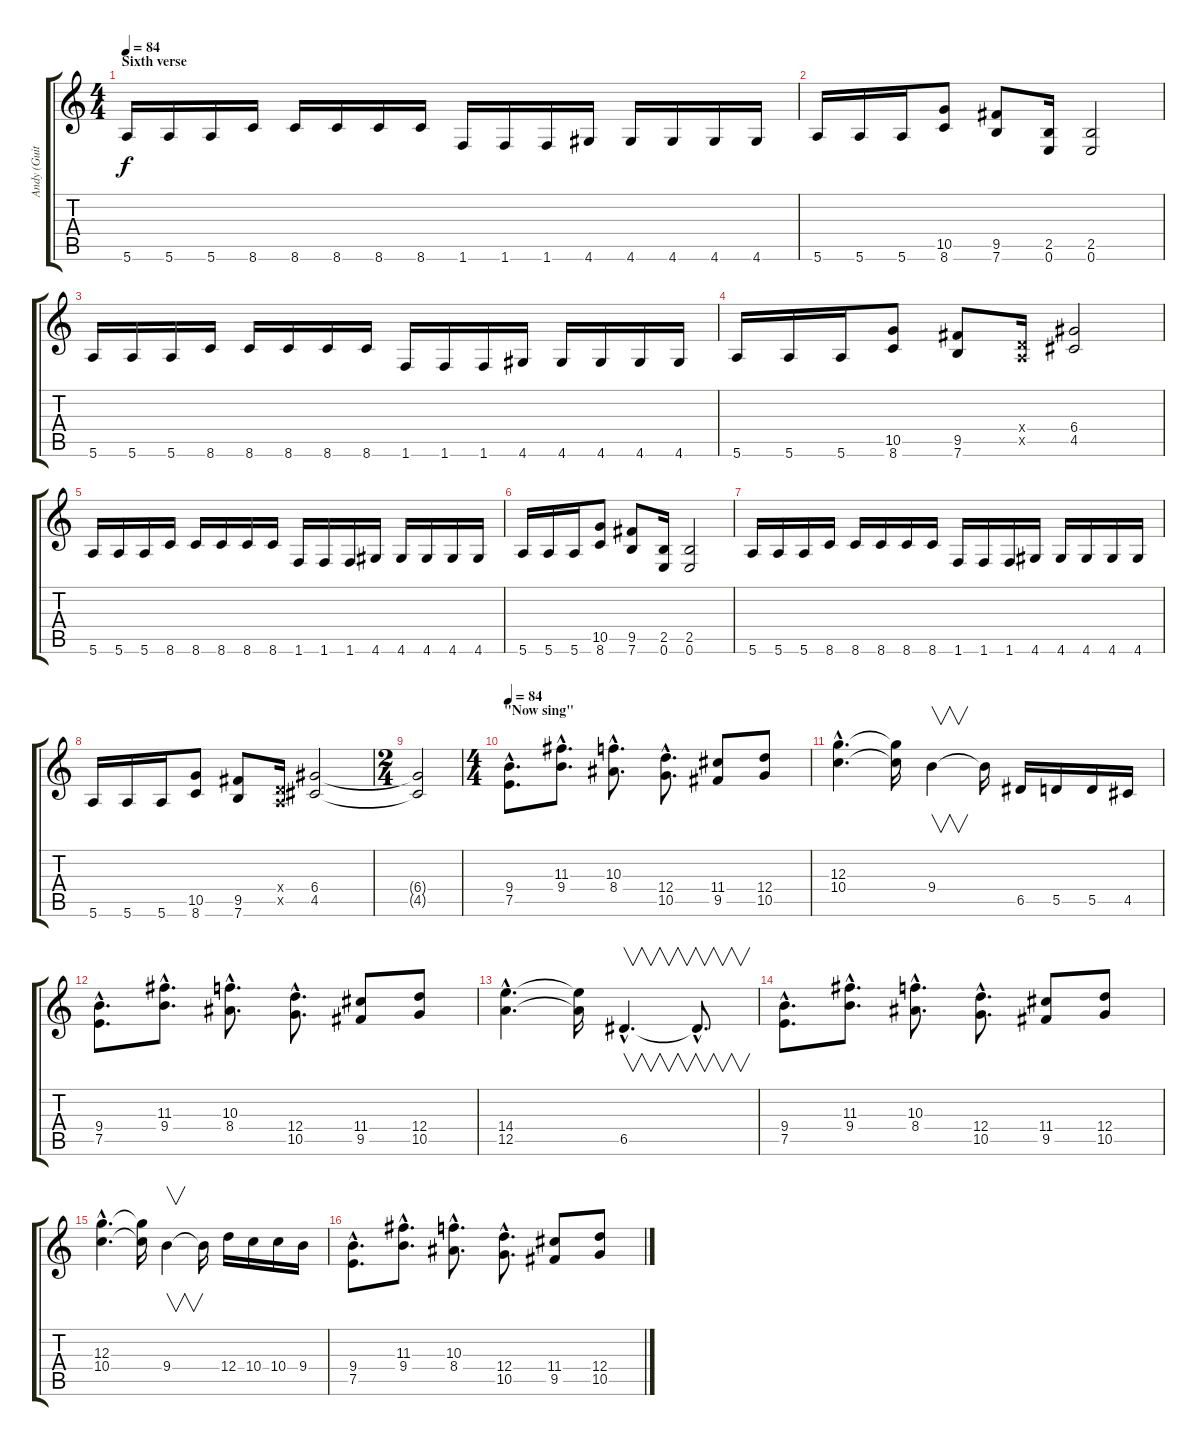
\track ("Andy (Guitar)" "Andy (Guit") {instrument distortionguitar}
\staff {score tabs}
\tuning (E4 B3 G3 D3 A2 E2) {hide}
\ts (4 4)
\section ("" "Sixth verse")
\tempo 84
\clef g2
\ks c
5.6.16{dy f} 5.6.16 5.6.16 8.6.16 8.6.16 8.6.16 8.6.16 8.6.16 1.6.16 1.6.16 1.6.16 4.6.16 4.6.16 4.6.16 4.6.16 4.6.16 |
5.6.16 5.6.16 5.6.16 (10.5 8.6).8 (9.5 7.6).8 (2.5 0.6).16 (2.5 0.6).2 |
5.6.16 5.6.16 5.6.16 8.6.16 8.6.16 8.6.16 8.6.16 8.6.16 1.6.16 1.6.16 1.6.16 4.6.16 4.6.16 4.6.16 4.6.16 4.6.16 |
5.6.16 5.6.16 5.6.16 (10.5 8.6).8 (9.5 7.6).8 (0.4{x} 0.5{x}).16 (6.4 4.5).2 |
5.6.16 5.6.16 5.6.16 8.6.16 8.6.16 8.6.16 8.6.16 8.6.16 1.6.16 1.6.16 1.6.16 4.6.16 4.6.16 4.6.16 4.6.16 4.6.16 |
5.6.16 5.6.16 5.6.16 (10.5 8.6).8 (9.5 7.6).8 (2.5 0.6).16 (2.5 0.6).2 |
5.6.16 5.6.16 5.6.16 8.6.16 8.6.16 8.6.16 8.6.16 8.6.16 1.6.16 1.6.16 1.6.16 4.6.16 4.6.16 4.6.16 4.6.16 4.6.16 |
5.6.16 5.6.16 5.6.16 (10.5 8.6).8 (9.5 7.6).8 (0.4{x} 0.5{x}).16 (6.4 4.5).2 |
\ts (2 4)
(6.4{t} 4.5{t}).2 |
\ts (4 4)
\section ("" "\"Now sing\"")
\tempo 84
(9.4{hac} 7.5{hac}).8{d} (11.3{hac} 9.4{hac}).8{d} (10.3{hac} 8.4{hac}).8{d} (12.4{hac} 10.5{hac}).8{d} (11.4 9.5).8 (12.4 10.5).8 |
(12.3{hac} 10.4{hac}).4{d} (12.3{t} 10.4{t}).16 9.4.4{v instrument guitarharmonics} 9.4{t}.16 6.5.16{instrument distortionguitar} 5.5.16 5.5.16 4.5.16 |
(9.4{hac} 7.5{hac}).8{d} (11.3{hac} 9.4{hac}).8{d} (10.3{hac} 8.4{hac}).8{d} (12.4{hac} 10.5{hac}).8{d} (11.4 9.5).8 (12.4 10.5).8 |
(14.4{hac} 12.5{hac}).4{d} (14.4{t} 12.5{t}).16 6.5{hac}.4{v d} 6.5{hac t}.8{v d} |
(9.4{hac} 7.5{hac}).8{d} (11.3{hac} 9.4{hac}).8{d} (10.3{hac} 8.4{hac}).8{d} (12.4{hac} 10.5{hac}).8{d} (11.4 9.5).8 (12.4 10.5).8 |
(12.3{hac} 10.4{hac}).4{d} (12.3{t} 10.4{t}).16 9.4.4{v instrument guitarharmonics} 9.4{t}.16 12.4.16{instrument distortionguitar} 10.4.16 10.4.16 9.4.16 |
(9.4{hac} 7.5{hac}).8{d} (11.3{hac} 9.4{hac}).8{d} (10.3{hac} 8.4{hac}).8{d} (12.4{hac} 10.5{hac}).8{d} (11.4 9.5).8 (12.4 10.5).8
